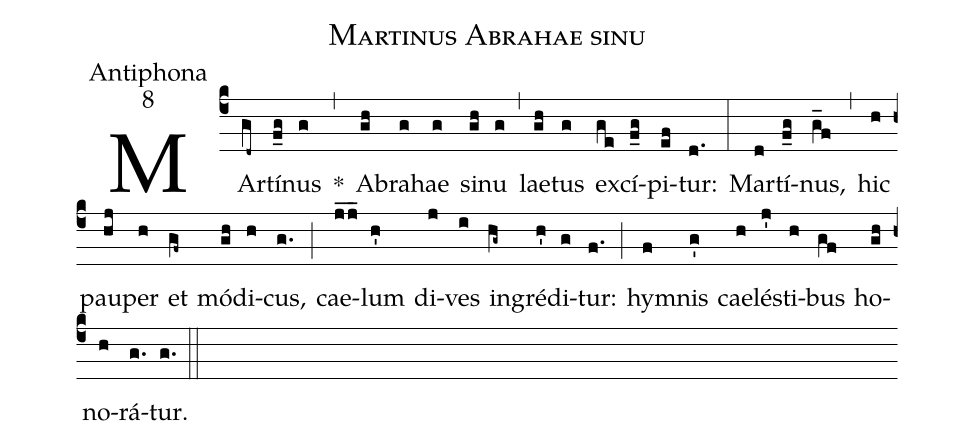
name:Martinus Abrahae sinu;
office-part:Antiphona;
mode:8;
%%
(c4) MAr(gd~)tí(f_g)nus(g) *(,) A(gh)bra(g)hae(g) si(gh)nu(g) (,) lae(gh)tus(g) ex(ge)cí(f_g)pi(ef)tur:(d.) (:) Mar(d)tí(f_g)nus,(g_f) (,) hic(h) pau(hj)per(h) et(gf~) mó(gh)di(h)cus,(g.) (;) cae(j_/j_)lum(h') di(j)ves(i) in(hg~)gré(h')di(g)tur:(f.) (;) hy(f)mnis(g') cae(h)lé(j')sti(h)bus(gf) ho(gh)no(h)rá(g.)tur.(g.) (::)
